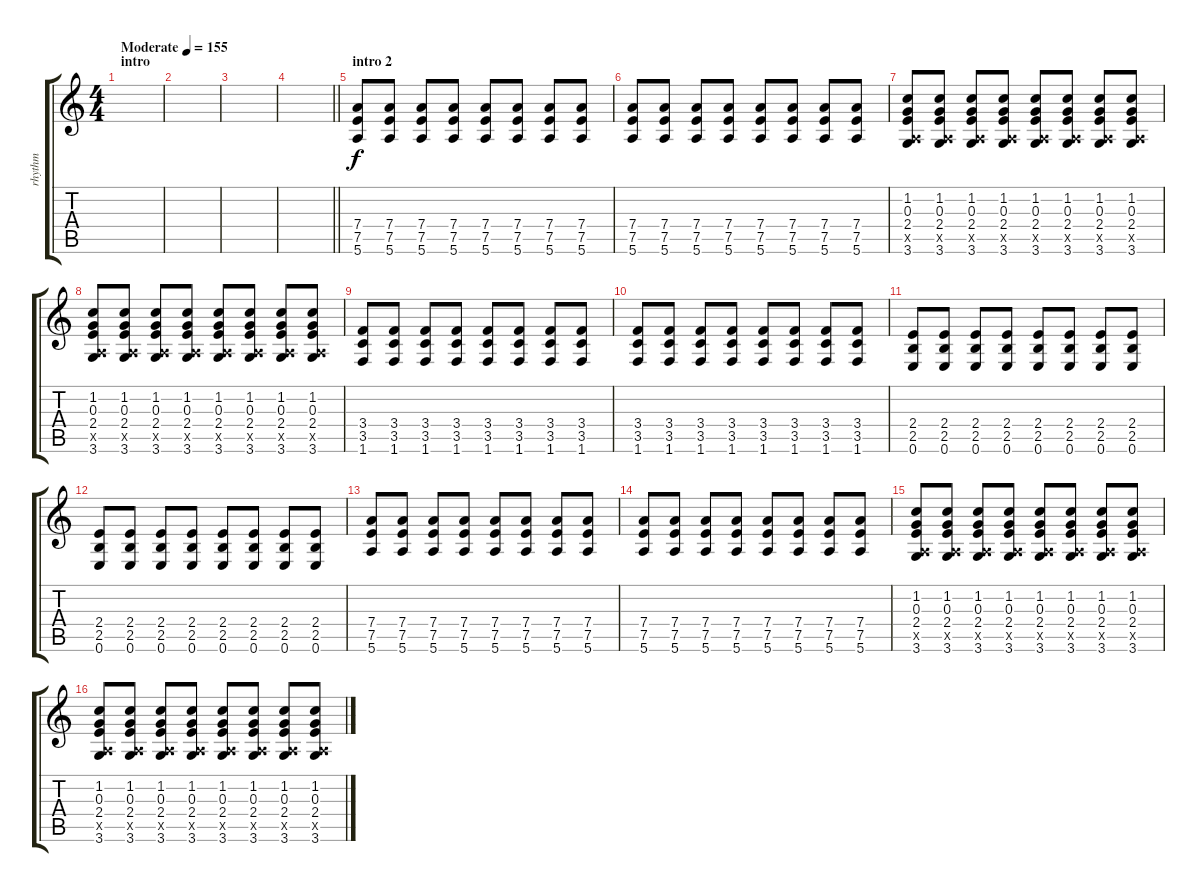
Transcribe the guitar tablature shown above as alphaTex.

\track ("rhythm" "rhythm") {instrument distortionguitar}
\staff {score tabs}
\tuning (E4 B3 G3 D3 A2 E2) {hide}
\ts (4 4)
\section ("" "intro")
\tempo (155 "Moderate")
\clef g2
\ks c
|
|
|
\barLineRight lightlight
|
\section ("" "intro 2")
(7.4 7.5 5.6).8 (7.4 7.5 5.6).8 (7.4 7.5 5.6).8 (7.4 7.5 5.6).8 (7.4 7.5 5.6).8 (7.4 7.5 5.6).8 (7.4 7.5 5.6).8 (7.4 7.5 5.6).8 |
(7.4 7.5 5.6).8 (7.4 7.5 5.6).8 (7.4 7.5 5.6).8 (7.4 7.5 5.6).8 (7.4 7.5 5.6).8 (7.4 7.5 5.6).8 (7.4 7.5 5.6).8 (7.4 7.5 5.6).8 |
(1.2 0.3 2.4 0.5{x} 3.6).8 (1.2 0.3 2.4 0.5{x} 3.6).8 (1.2 0.3 2.4 0.5{x} 3.6).8 (1.2 0.3 2.4 0.5{x} 3.6).8 (1.2 0.3 2.4 0.5{x} 3.6).8 (1.2 0.3 2.4 0.5{x} 3.6).8 (1.2 0.3 2.4 0.5{x} 3.6).8 (1.2 0.3 2.4 0.5{x} 3.6).8 |
(1.2 0.3 2.4 0.5{x} 3.6).8 (1.2 0.3 2.4 0.5{x} 3.6).8 (1.2 0.3 2.4 0.5{x} 3.6).8 (1.2 0.3 2.4 0.5{x} 3.6).8 (1.2 0.3 2.4 0.5{x} 3.6).8 (1.2 0.3 2.4 0.5{x} 3.6).8 (1.2 0.3 2.4 0.5{x} 3.6).8 (1.2 0.3 2.4 0.5{x} 3.6).8 |
(3.4 3.5 1.6).8 (3.4 3.5 1.6).8 (3.4 3.5 1.6).8 (3.4 3.5 1.6).8 (3.4 3.5 1.6).8 (3.4 3.5 1.6).8 (3.4 3.5 1.6).8 (3.4 3.5 1.6).8 |
(3.4 3.5 1.6).8 (3.4 3.5 1.6).8 (3.4 3.5 1.6).8 (3.4 3.5 1.6).8 (3.4 3.5 1.6).8 (3.4 3.5 1.6).8 (3.4 3.5 1.6).8 (3.4 3.5 1.6).8 |
(2.4 2.5 0.6).8 (2.4 2.5 0.6).8 (2.4 2.5 0.6).8 (2.4 2.5 0.6).8 (2.4 2.5 0.6).8 (2.4 2.5 0.6).8 (2.4 2.5 0.6).8 (2.4 2.5 0.6).8 |
(2.4 2.5 0.6).8 (2.4 2.5 0.6).8 (2.4 2.5 0.6).8 (2.4 2.5 0.6).8 (2.4 2.5 0.6).8 (2.4 2.5 0.6).8 (2.4 2.5 0.6).8 (2.4 2.5 0.6).8 |
(7.4 7.5 5.6).8 (7.4 7.5 5.6).8 (7.4 7.5 5.6).8 (7.4 7.5 5.6).8 (7.4 7.5 5.6).8 (7.4 7.5 5.6).8 (7.4 7.5 5.6).8 (7.4 7.5 5.6).8 |
(7.4 7.5 5.6).8 (7.4 7.5 5.6).8 (7.4 7.5 5.6).8 (7.4 7.5 5.6).8 (7.4 7.5 5.6).8 (7.4 7.5 5.6).8 (7.4 7.5 5.6).8 (7.4 7.5 5.6).8 |
(1.2 0.3 2.4 0.5{x} 3.6).8 (1.2 0.3 2.4 0.5{x} 3.6).8 (1.2 0.3 2.4 0.5{x} 3.6).8 (1.2 0.3 2.4 0.5{x} 3.6).8 (1.2 0.3 2.4 0.5{x} 3.6).8 (1.2 0.3 2.4 0.5{x} 3.6).8 (1.2 0.3 2.4 0.5{x} 3.6).8 (1.2 0.3 2.4 0.5{x} 3.6).8 |
(1.2 0.3 2.4 0.5{x} 3.6).8 (1.2 0.3 2.4 0.5{x} 3.6).8 (1.2 0.3 2.4 0.5{x} 3.6).8 (1.2 0.3 2.4 0.5{x} 3.6).8 (1.2 0.3 2.4 0.5{x} 3.6).8 (1.2 0.3 2.4 0.5{x} 3.6).8 (1.2 0.3 2.4 0.5{x} 3.6).8 (1.2 0.3 2.4 0.5{x} 3.6).8
